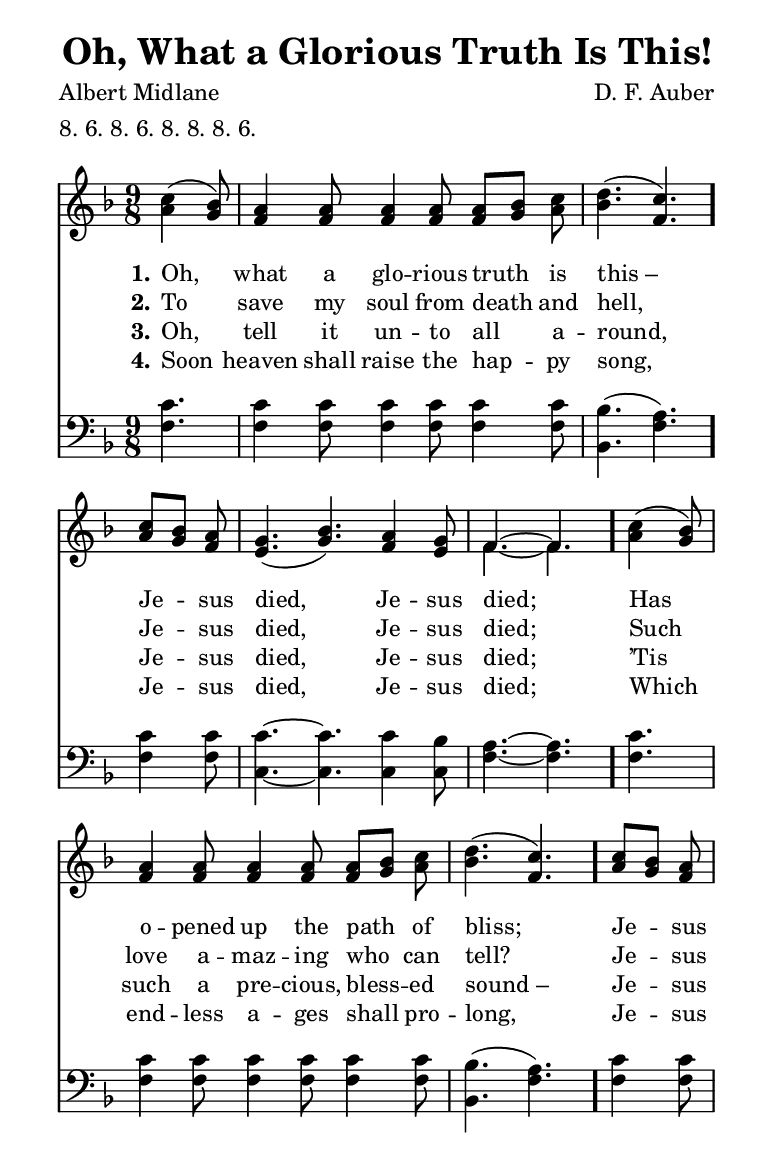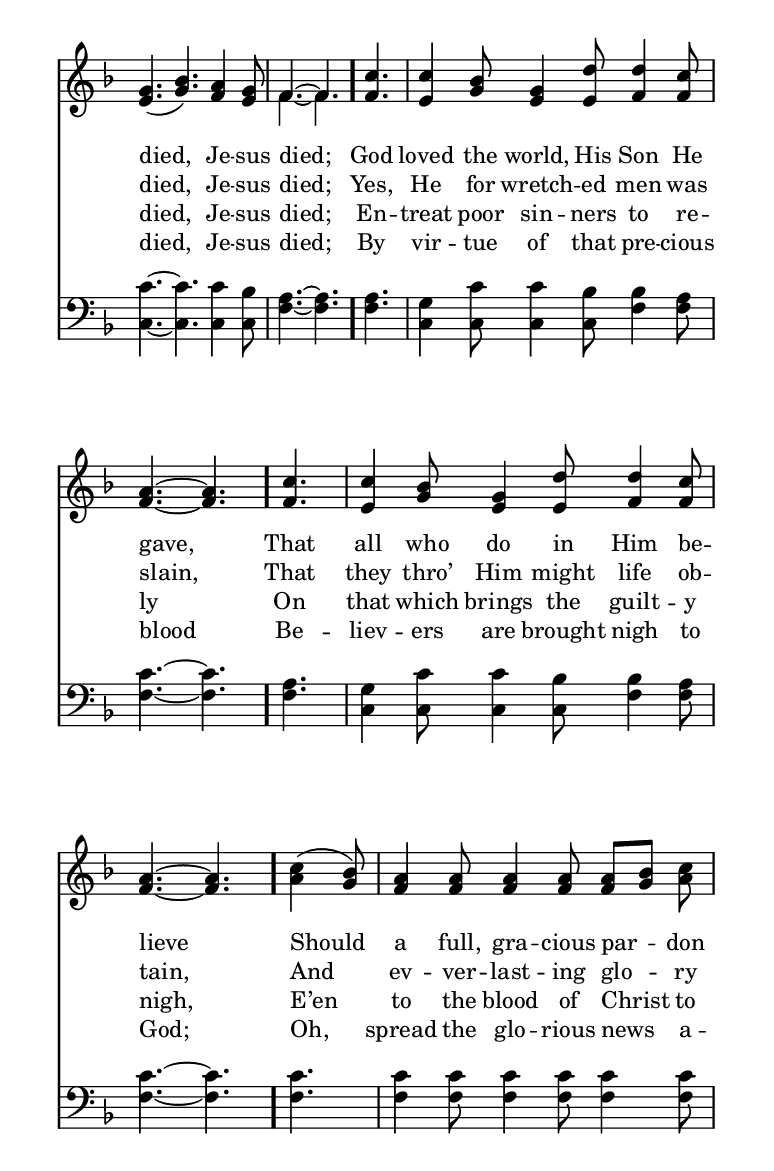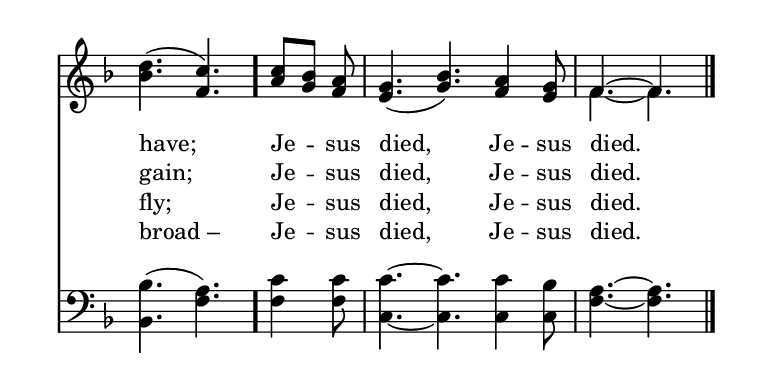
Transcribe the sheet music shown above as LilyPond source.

\include "common/global.ily"
\paper {
  \include "common/paper.ily"
}

\header{
  %gospel
  hymnnumber = "27"
  title = "Oh, What a Glorious Truth Is This!"
  tunename = "Ephesus" % see https://hymnary.org/tune/ephesus_auber
  meter = "8. 6. 8. 6. 8. 8. 8. 6."
  poet = "Albert Midlane" % see https://bibletruthpublishers.com/albert-midlane/henry-pickering/chief-men-among-the-brethren/hy-pickering/la129682
  composer = "D. F. Auber"
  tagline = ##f
}

global = {
  \include "common/overrides.ily"
  \autoBeamOff
  \override Staff.TimeSignature.style = #'numbered \time 9/8
  \once \override Score.MetronomeMark.transparent = ##t
  \tempo 4 = 80
  \key f \major
  \partial 4.
}

patternOne   = { c4( c8) | c4 c8 c4 c8 c8[ c8] c8 | c4.( c4.) c8[ c8] c8 | c4.( c4.) c4 c8 | c4. ~ c4. }
patternTwo   = { c4. | c4 c8 c4 c8 c4 c8 | c4. ~ c4. c4. | c4 c8 c4 c8 c4 c8 | c4. ~ c4. }
patternThree = { c4. | c4 c8 c4 c8 c4 c8 | c4.( c4.) c4 c8 | c4. ~ c4. c4 c8 | c4. ~ c4. }
patternFour  = { c4( c8) | c4 c8 c4 c8 c8[ c8] c8 | c4.( c4.) c8[ c8] c8 | c4.( c4.) c4 c8 | c4. ~ c4. }
patternFive  = { c4. | c4 c8 c4 c8 c4 c8 | c4.( c4.) c4 c8 | c4. ~ c4. c4 c8 | c4. ~ c4. }

notesSoprano = {
\global
\relative c' {

    \changePitch \patternOne  { c' bes | a a a a a bes c | d c c bes a | g bes a g | f f }
    \changePitch \patternOne  { c' bes | a a a a a bes c | d c c bes a | g bes a g | f f }
    \changePitch \patternTwo  { c' | c bes g d' d c | a a c | c bes g d' d c | a a }
    \changePitch \patternFour { c bes | a a a a a bes c | d c c bes a | g bes a g | f f }

  \bar "|."

}
}

notesAlto = {
\global
\relative e' {

    \changePitch \patternOne  { a g | f f f f f g a | bes f a g f | e g f e | f f }
    \changePitch \patternOne  { a g | f f f f f g a | bes f a g f | e g f e | f f }
    \changePitch \patternTwo  { f | e g e e f f | f f f | e g e e f f | f f }
    \changePitch \patternFour { a g | f f f f f g a | bes f a g f | e g f e | f f }

}
}

notesTenor = {
\global
\relative a {

    \changePitch \patternThree { c | c c c c c c | bes a c c | c c c bes | a a }
    \changePitch \patternThree { c | c c c c c c | bes a c c | c c c bes | a a }
    \changePitch \patternTwo   { a | g c c bes bes a | c c a | g c c bes bes a | c c }
    \changePitch \patternFive  { c | c c c c c c | bes a c c | c c c bes | a a }

}
}

notesBass = {
\global
\relative a {

    \changePitch \patternThree { f | f f f f f f | bes, f' f f | c c c c | f f }
    \changePitch \patternThree { f | f f f f f f | bes, f' f f | c c c c | f f }
    \changePitch \patternTwo   { f | c c c c f f | f f | f c c c c f f | f f }
    \changePitch \patternFive  { f | f f f f f f | bes, f' f f | c c c c | f f }

}
}

wordsA = \lyricmode {
\set stanza = "1."

Oh, what a glo -- rious truth is this_– \bar "."
Je -- sus died, Je -- sus died; \bar "." \eogbreak
Has o -- pened up the path of bliss; \bar "."
Je -- sus died, Je -- sus died; \bar "." \eogbreak
God loved the world, His Son He gave, \bar "."
That all who do in Him be -- lieve \bar "." \eogbreak
Should a full, gra -- cious par -- don have; \bar "."
Je -- sus died, Je -- sus died. \bar "." \eogbreak

}

wordsB = \lyricmode {
\set stanza = "2."

To save my soul from death and hell,
Je -- sus died, Je -- sus died;
Such love a -- maz -- ing who can tell?
Je -- sus died, Je -- sus died;
Yes, He for wretch -- ed men was slain,
That they thro’ Him might life ob -- tain,
And ev -- ver -- last -- ing glo -- ry gain;
Je -- sus died, Je -- sus died.

}

wordsC = \lyricmode {
\set stanza = "3."

Oh, tell it un -- to all a -- round,
Je -- sus died, Je -- sus died;
’Tis such a pre -- cious, bless -- ed sound_–
Je -- sus died, Je -- sus died;
En -- treat poor sin -- ners to re -- ly
On that which brings the guilt -- y nigh,
E’en to the blood of Christ to fly;
Je -- sus died, Je -- sus died.

}

wordsD = \lyricmode {
\set stanza = "4."

Soon heaven shall raise the hap -- py song,
Je -- sus died, Je -- sus died;
Which end -- less a -- ges shall pro -- long,
Je -- sus died, Je -- sus died;
By vir -- tue of that pre -- cious blood
Be -- liev -- ers are brought nigh to God;
Oh, spread the glo -- rious news a -- broad_–
Je -- sus died, Je -- sus died.

}


\score {
  \context ChoirStaff <<
    \context Staff = upper <<
      \set Staff.autoBeaming = ##f
      \set ChoirStaff.systemStartDelimiter = #'SystemStartBar
      \set ChoirStaff.printPartCombineTexts = ##f
      \partcombine #'(2 . 11) \notesSoprano \notesAlto
      \context NullVoice = sopranos { \voiceOne << \notesSoprano >> }
      \context Lyrics = one   \lyricsto sopranos \wordsA
      \context Lyrics = two   \lyricsto sopranos \wordsB
      \context Lyrics = three \lyricsto sopranos \wordsC
      \context Lyrics = four  \lyricsto sopranos \wordsD
    >>
    \context Staff = men <<
      \set Staff.autoBeaming = ##f
      \clef bass
      \set ChoirStaff.printPartCombineTexts = ##f
      \partcombine #'(2 . 11) \notesTenor \notesBass
    >>
  >>
  \layout {
    \include "common/layout.ily"
  }
  #(cond ((ly:get-option 'eog-midi-permitted) #{ \midi{
    \include "common/midi.ily"
  } #}))
}

\version "2.19.49"  % necessary for upgrading to future LilyPond versions.

